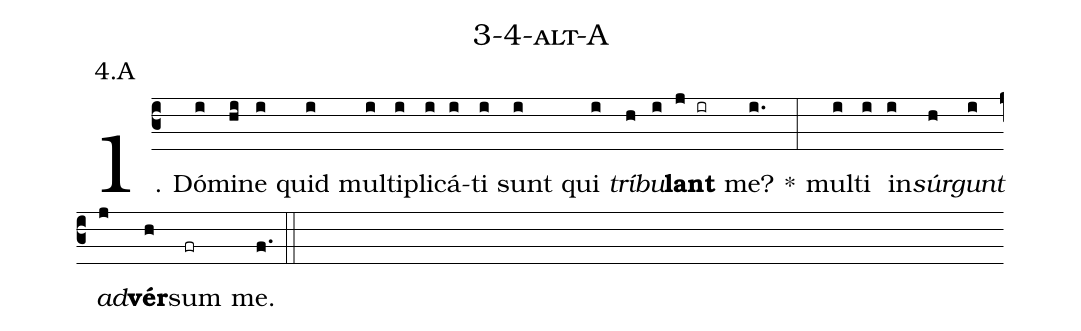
name: 3-4-alt-A;
annotation: 4.A;
%%
(c3)1. Dó(i)mi(hi)ne(i) quid(i) mul(i)ti(i)pli(i)cá(i)ti(i) sunt(i) qui(i) <i>trí</i>(h)<i>bu</i>(i)<b>lant</b>(j ir) me?(i.) *(:) mul(i)ti(i) in(i)<i>súr</i>(h)<i>gunt</i>(i) <i>ad</i>(j)<b>vér</b>(h)sum(fr) me.(f.) (::)
